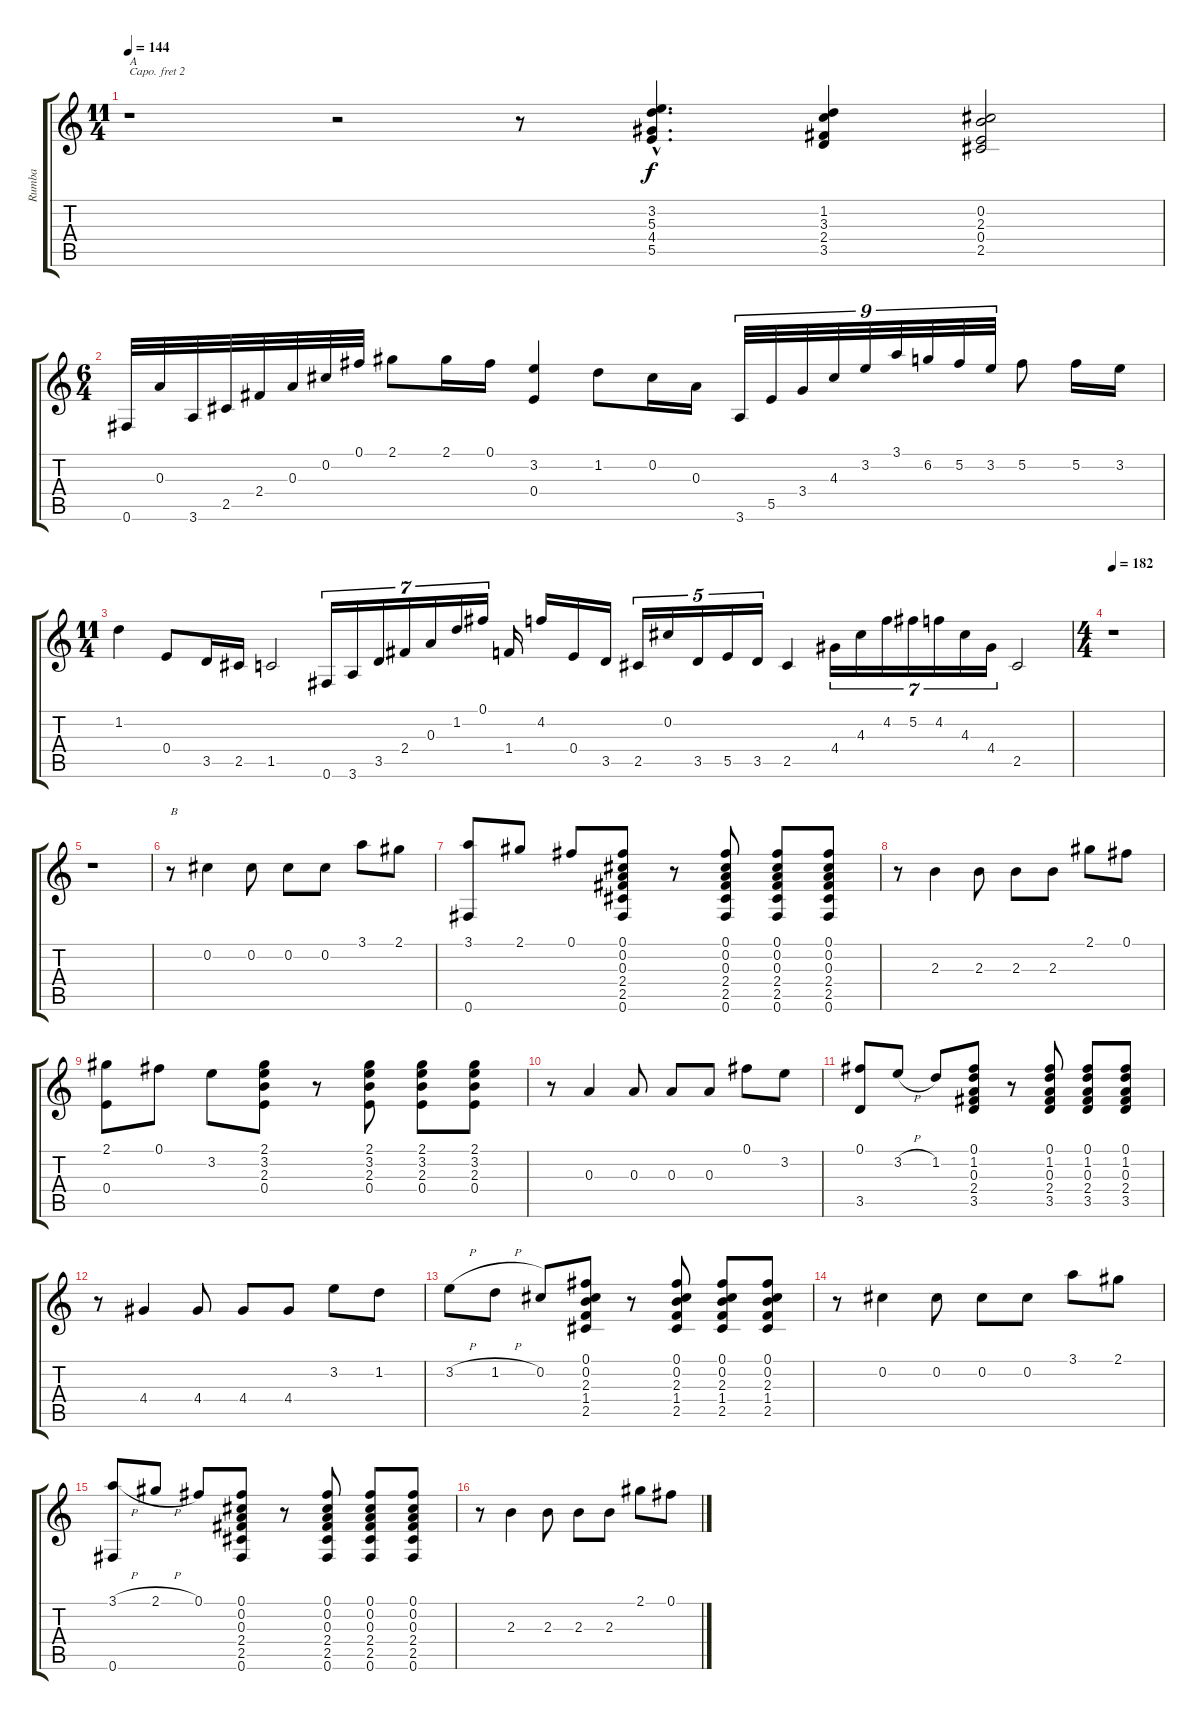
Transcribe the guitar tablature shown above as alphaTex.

\track ("Rumba" "Rumba") {instrument acousticguitarnylon}
\staff {score tabs}
\capo 2
\tuning (E4 B3 G3 D3 A2 E2) {hide}
\ts (11 4)
\tempo 144
\clef g2
\ks c
r.1{txt "A" dy f instrument acousticguitarnylon} r.2 r.8 (3.2{hac} 5.3{hac} 4.4{hac} 5.5{hac}).4{d} (1.2 3.3 2.4 3.5).4 (0.2 2.3 0.4 2.5).2 |
\ts (6 4)
0.6.32 0.3.32 3.6.32 2.5.32 2.4.32 0.3.32 0.2.32 0.1.32 2.1.8 2.1.16 0.1.16 (3.2 0.4).4 1.2.8 0.2.16 0.3.16 3.6.32{tu (9 8)} 5.5.32{tu (9 8)} 3.4.32{tu (9 8)} 4.3.32{tu (9 8)} 3.2.32{tu (9 8)} 3.1.32{tu (9 8)} 6.2.32{tu (9 8)} 5.2.32{tu (9 8)} 3.2.32{tu (9 8)} 5.2.8 5.2.16 3.2.16 |
\ts (11 4)
1.2.4 0.4.8 3.5.16 2.5.16 1.5.2 0.6.16{tu (7 4)} 3.6.16{tu (7 4)} 3.5.16{tu (7 4)} 2.4.16{tu (7 4)} 0.3.16{tu (7 4)} 1.2.16{tu (7 4)} 0.1.16{tu (7 4)} 1.4.16 4.2.16 0.4.16 3.5.16 2.5.16{tu (5 4)} 0.2.16{tu (5 4)} 3.5.16{tu (5 4)} 5.5.16{tu (5 4)} 3.5.16{tu (5 4)} 2.5.4 4.4.16{tu (7 4)} 4.3.16{tu (7 4)} 4.2.16{tu (7 4)} 5.2.16{tu (7 4)} 4.2.16{tu (7 4)} 4.3.16{tu (7 4)} 4.4.16{tu (7 4)} 2.5.2 |
\ts (4 4)
\tempo 182
r.1 |
r.1 |
r.8{txt "B"} 0.2.4 0.2.8 0.2.8 0.2.8 3.1.8 2.1.8 |
(3.1 0.6).8 2.1.8 0.1.8 (0.1 0.2 0.3 2.4 2.5 0.6).8 r.8 (0.1 0.2 0.3 2.4 2.5 0.6).8 (0.1 0.2 0.3 2.4 2.5 0.6).8 (0.1 0.2 0.3 2.4 2.5 0.6).8 |
r.8 2.3.4 2.3.8 2.3.8 2.3.8 2.1.8 0.1.8 |
(2.1 0.4).8 0.1.8 3.2.8 (2.1 3.2 2.3 0.4).8 r.8 (2.1 3.2 2.3 0.4).8 (2.1 3.2 2.3 0.4).8 (2.1 3.2 2.3 0.4).8 |
r.8 0.3.4 0.3.8 0.3.8 0.3.8 0.1.8 3.2.8 |
(0.1 3.5).8 3.2{h}.8 1.2.8 (0.1 1.2 0.3 2.4 3.5).8 r.8 (0.1 1.2 0.3 2.4 3.5).8 (0.1 1.2 0.3 2.4 3.5).8 (0.1 1.2 0.3 2.4 3.5).8 |
r.8 4.4.4 4.4.8 4.4.8 4.4.8 3.2.8 1.2.8 |
3.2{h}.8 1.2{h}.8 0.2.8 (0.1 0.2 2.3 1.4 2.5).8 r.8 (0.1 0.2 2.3 1.4 2.5).8 (0.1 0.2 2.3 1.4 2.5).8 (0.1 0.2 2.3 1.4 2.5).8 |
r.8 0.2.4 0.2.8 0.2.8 0.2.8 3.1.8 2.1.8 |
(3.1{h} 0.6).8 2.1{h}.8 0.1.8 (0.1 0.2 0.3 2.4 2.5 0.6).8 r.8 (0.1 0.2 0.3 2.4 2.5 0.6).8 (0.1 0.2 0.3 2.4 2.5 0.6).8 (0.1 0.2 0.3 2.4 2.5 0.6).8 |
r.8 2.3.4 2.3.8 2.3.8 2.3.8 2.1.8 0.1.8
